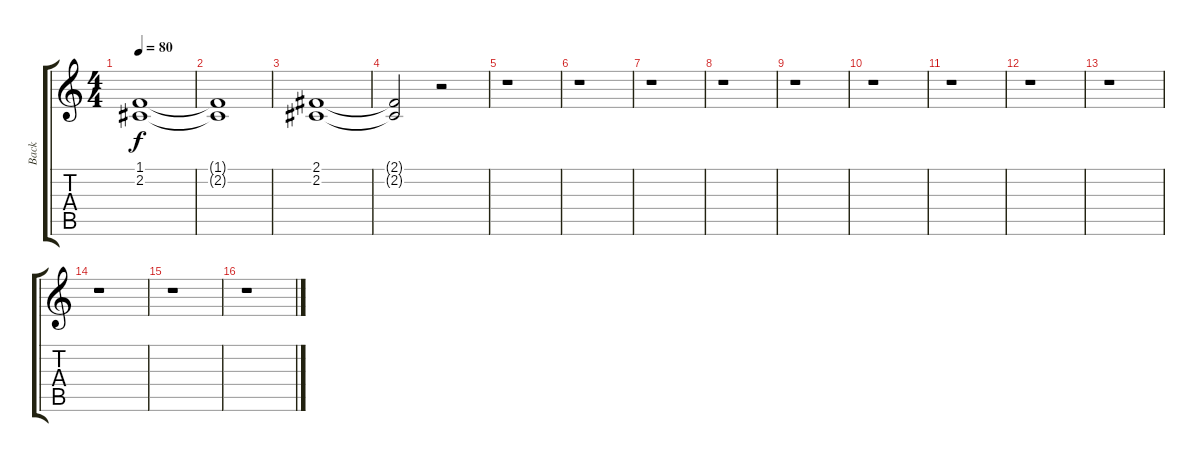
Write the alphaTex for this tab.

\track ("Back" "Back") {instrument accordion}
\staff {score tabs}
\tuning (E4 B3 G3 D3 A2 D2) {hide}
\ts (4 4)
\tempo 80
\clef g2
\ks c
(1.1 2.2).1{dy f} |
(1.1{t} 2.2{t}).1 |
(2.1 2.2).1 |
(2.1{t} 2.2{t}).2 r.2 |
r.1 |
r.1 |
r.1 |
r.1 |
r.1 |
r.1 |
r.1 |
r.1 |
r.1 |
r.1 |
r.1 |
r.1
